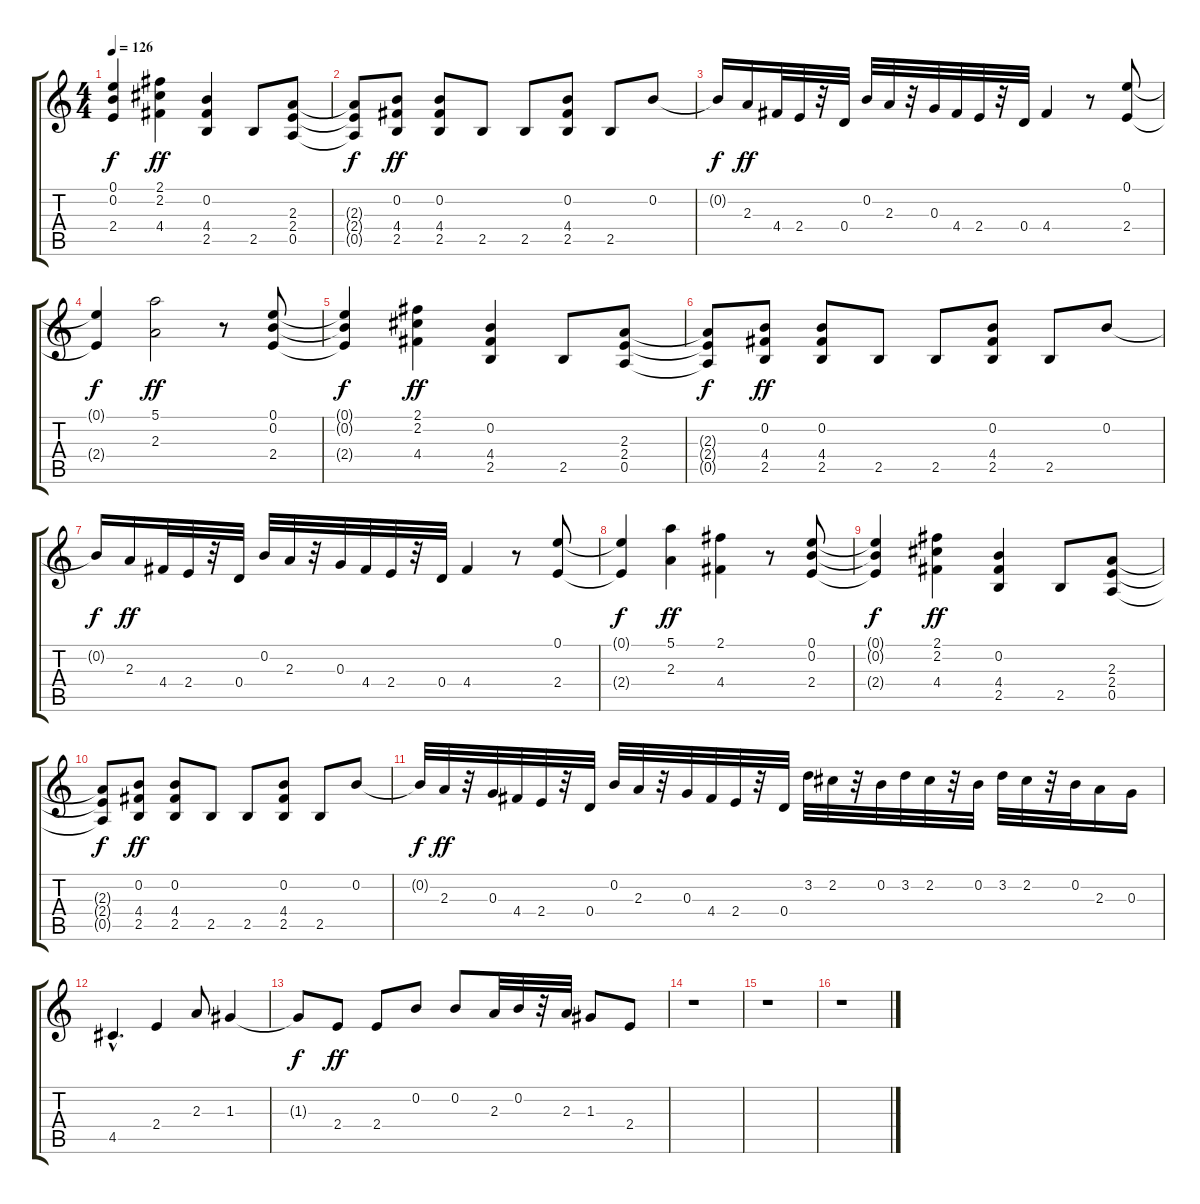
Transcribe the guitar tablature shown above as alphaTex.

\track "" {instrument distortionguitar}
\staff {score tabs}
\tuning (E4 B3 G3 D3 A2 E2) {hide}
\ts (4 4)
\tempo 126
\clef g2
\ks c
(0.1{t} 0.2{t} 2.4{t}).4{dy f} (2.1 2.2 4.4).4{dy ff} (0.2 4.4 2.5).4 2.5.8 (2.3 2.4 0.5).8 |
(2.3{t} 2.4{t} 0.5{t}).8{dy f} (0.2 4.4 2.5).8{dy ff} (0.2 4.4 2.5).8 2.5.8 2.5.8 (0.2 4.4 2.5).8 2.5.8 0.2.8 |
0.2{t}.16{dy f} 2.3.16{dy ff} 4.4.32 2.4.32 r.32 0.4.32 0.2.32 2.3.32 r.32 0.3.32 4.4.32 2.4.32 r.32 0.4.32 4.4.4 r.8 (0.1 2.4).8 |
(0.1{t} 2.4{t}).4{dy f} (5.1 2.3).2{dy ff} r.8 (0.1 0.2 2.4).8 |
(0.1{t} 0.2{t} 2.4{t}).4{dy f} (2.1 2.2 4.4).4{dy ff} (0.2 4.4 2.5).4 2.5.8 (2.3 2.4 0.5).8 |
(2.3{t} 2.4{t} 0.5{t}).8{dy f} (0.2 4.4 2.5).8{dy ff} (0.2 4.4 2.5).8 2.5.8 2.5.8 (0.2 4.4 2.5).8 2.5.8 0.2.8 |
0.2{t}.16{dy f} 2.3.16{dy ff} 4.4.32 2.4.32 r.32 0.4.32 0.2.32 2.3.32 r.32 0.3.32 4.4.32 2.4.32 r.32 0.4.32 4.4.4 r.8 (0.1 2.4).8 |
(0.1{t} 2.4{t}).4{dy f} (5.1 2.3).4{dy ff} (2.1 4.4).4 r.8 (0.1 0.2 2.4).8 |
(0.1{t} 0.2{t} 2.4{t}).4{dy f} (2.1 2.2 4.4).4{dy ff} (0.2 4.4 2.5).4 2.5.8 (2.3 2.4 0.5).8 |
(2.3{t} 2.4{t} 0.5{t}).8{dy f} (0.2 4.4 2.5).8{dy ff} (0.2 4.4 2.5).8 2.5.8 2.5.8 (0.2 4.4 2.5).8 2.5.8 0.2.8 |
0.2{t}.32{dy f} 2.3.32{dy ff} r.32 0.3.32 4.4.32 2.4.32 r.32 0.4.32 0.2.32 2.3.32 r.32 0.3.32 4.4.32 2.4.32 r.32 0.4.32 3.2.32 2.2.32 r.32 0.2.32 3.2.32 2.2.32 r.32 0.2.32 3.2.32 2.2.32 r.32 0.2.32 2.3.16 0.3.16 |
4.5{hac}.4{d} 2.4.4 2.3.8 1.3.4 |
1.3{t}.8{dy f} 2.4.8{dy ff} 2.4.8 0.2.8 0.2.8 2.3.32 0.2.32 r.32 2.3.32 1.3.8 2.4.8 |
r.1 |
r.1 |
r.1
